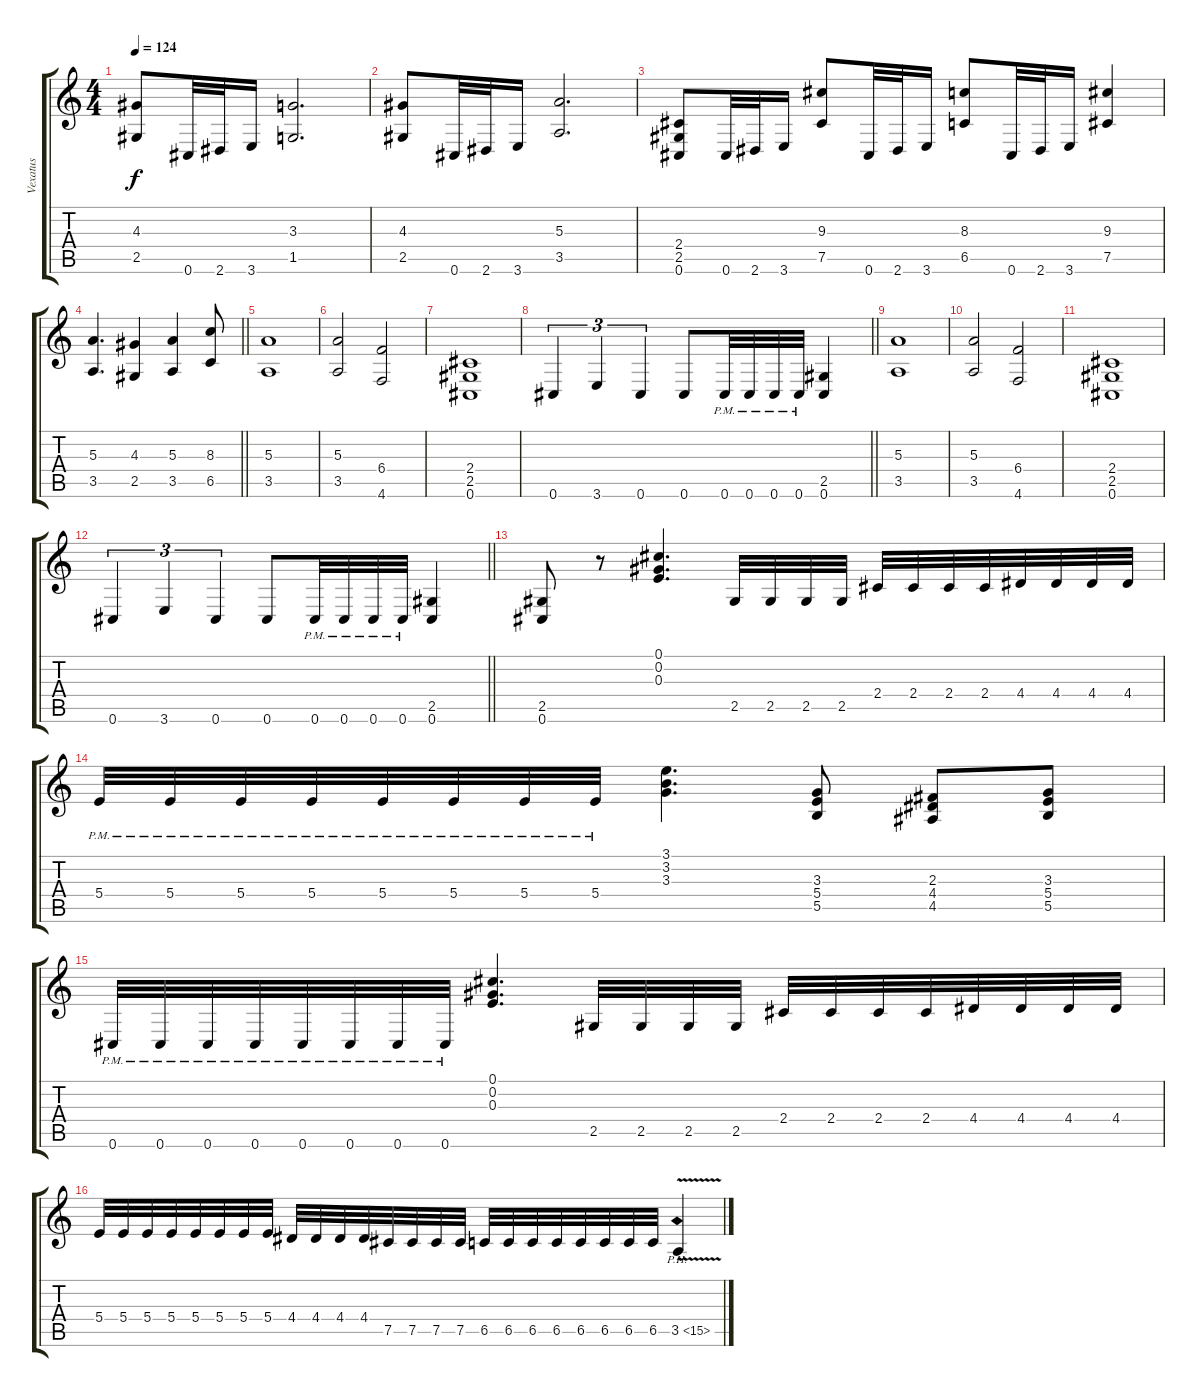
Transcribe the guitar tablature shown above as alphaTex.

\track ("Vexatus" "Vexatus") {instrument distortionguitar}
\staff {score tabs}
\tuning (Db4 Ab3 E3 B2 Gb2 Db2) {hide}
\ts (4 4)
\tempo 124
\clef g2
\ks c
(4.3 2.5).8{dy f} 0.6.32 2.6.32 3.6.16 (3.3 1.5).2{d} |
(4.3 2.5).8 0.6.32 2.6.32 3.6.16 (5.3 3.5).2{d} |
(2.4 2.5 0.6).8 0.6.32 2.6.32 3.6.16 (9.3 7.5).8 0.6.32 2.6.32 3.6.16 (8.3 6.5).8 0.6.32 2.6.32 3.6.16 (9.3 7.5).4 |
\barLineRight lightlight
(5.3 3.5).4{d} (4.3 2.5).4 (5.3 3.5).4 (8.3 6.5).8 |
(5.3 3.5).1 |
(5.3 3.5).2 (6.4 4.6).2 |
(2.4 2.5 0.6).1 |
\barLineRight lightlight
0.6.4{tu (3 2)} 3.6.4{tu (3 2)} 0.6.4{tu (3 2)} 0.6.8 0.6{pm}.32 0.6{pm}.32 0.6{pm}.32 0.6{pm}.32 (2.5 0.6).4 |
(5.3 3.5).1 |
(5.3 3.5).2 (6.4 4.6).2 |
(2.4 2.5 0.6).1 |
\barLineRight lightlight
0.6.4{tu (3 2)} 3.6.4{tu (3 2)} 0.6.4{tu (3 2)} 0.6.8 0.6{pm}.32 0.6{pm}.32 0.6{pm}.32 0.6{pm}.32 (2.5 0.6).4 |
(2.5 0.6).8 r.8 (0.1 0.2 0.3).4{d} 2.5.32 2.5.32 2.5.32 2.5.32 2.4.32 2.4.32 2.4.32 2.4.32 4.4.32 4.4.32 4.4.32 4.4.32 |
5.4{pm}.32 5.4{pm}.32 5.4{pm}.32 5.4{pm}.32 5.4{pm}.32 5.4{pm}.32 5.4{pm}.32 5.4{pm}.32 (3.1 3.2 3.3).4{d} (3.3 5.4 5.5).8 (2.3 4.4 4.5).8 (3.3 5.4 5.5).8 |
0.6{pm}.32 0.6{pm}.32 0.6{pm}.32 0.6{pm}.32 0.6{pm}.32 0.6{pm}.32 0.6{pm}.32 0.6{pm}.32 (0.1 0.2 0.3).4{d} 2.5.32 2.5.32 2.5.32 2.5.32 2.4.32 2.4.32 2.4.32 2.4.32 4.4.32 4.4.32 4.4.32 4.4.32 |
5.4.32 5.4.32 5.4.32 5.4.32 5.4.32 5.4.32 5.4.32 5.4.32 4.4.32 4.4.32 4.4.32 4.4.32 7.5.32 7.5.32 7.5.32 7.5.32 6.5.32 6.5.32 6.5.32 6.5.32 6.5.32 6.5.32 6.5.32 6.5.32 3.5{ph 12 v}.4
